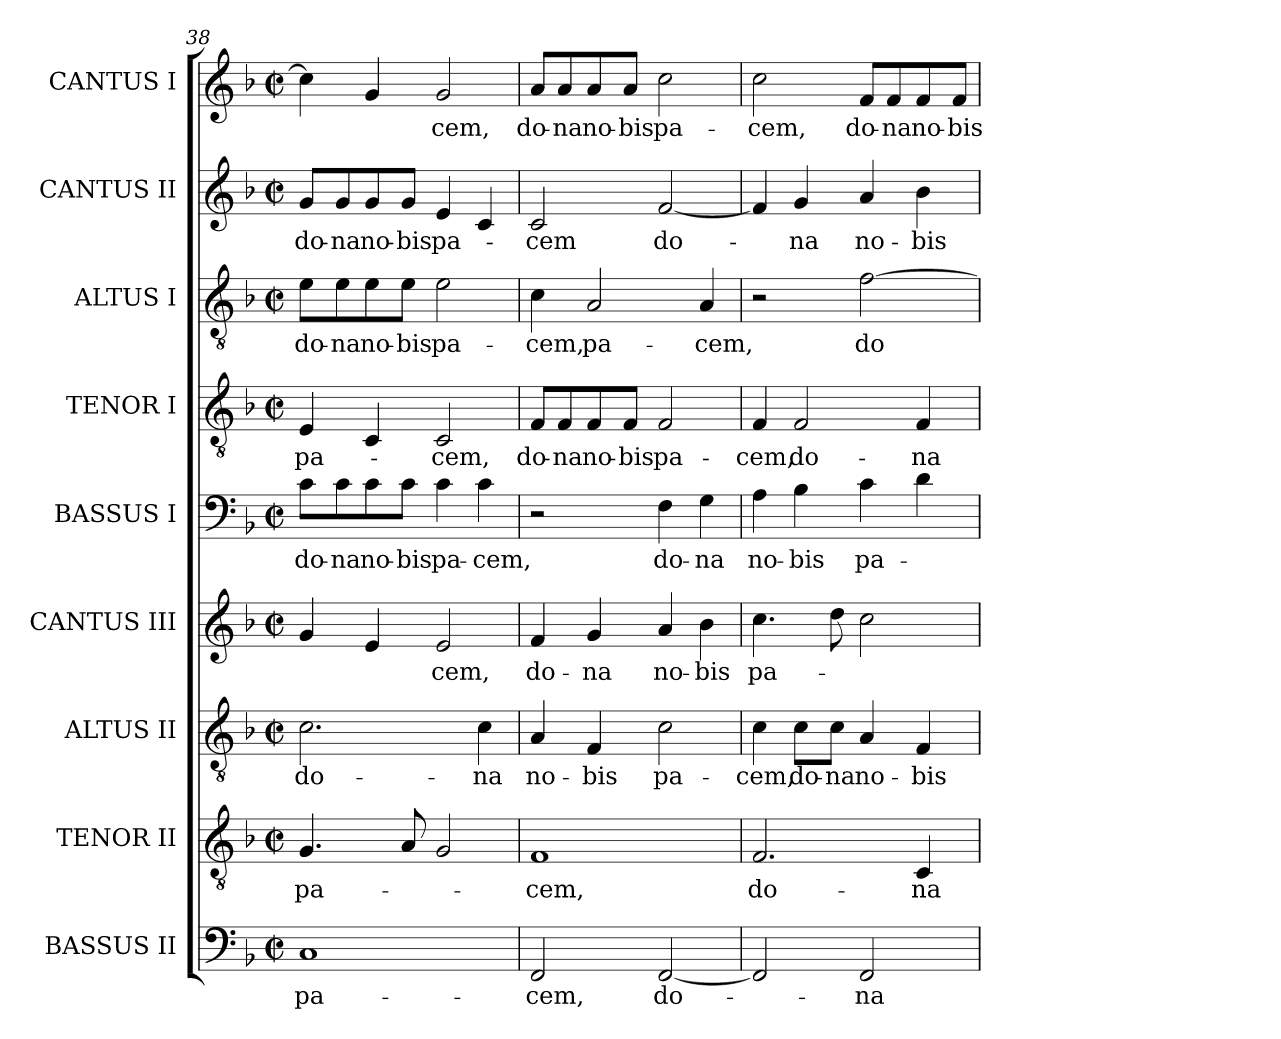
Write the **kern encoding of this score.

**kern	**text	**kern	**text	**kern	**text	**kern	**text	**kern	**text	**kern	**text	**kern	**text	**kern	**text	**kern	**text
*part9	*part9	*part8	*part8	*part7	*part7	*part6	*part6	*part5	*part5	*part4	*part4	*part3	*part3	*part2	*part2	*part1	*part1
*staff9	*staff9	*staff8	*staff8	*staff7	*staff7	*staff6	*staff6	*staff5	*staff5	*staff4	*staff4	*staff3	*staff3	*staff2	*staff2	*staff1	*staff1
*I"BASSUS II	*	*I"TENOR II	*	*I"ALTUS II	*	*I"CANTUS III	*	*I"BASSUS I	*	*I"TENOR I	*	*I"ALTUS I	*	*I"CANTUS II	*	*I"CANTUS I	*
*I'B. II	*	*I'T. II	*	*I'A. II	*	*I'C. III	*	*I'B. I	*	*I'T. I	*	*I'A. I	*	*I'C. II	*	*I'C. I	*
*clefF4	*	*clefGv2	*	*clefGv2	*	*clefG2	*	*clefF4	*	*clefGv2	*	*clefGv2	*	*clefG2	*	*clefG2	*
*	*	*ITrd7c12	*	*ITrd7c12	*	*	*	*	*	*ITrd7c12	*	*ITrd7c12	*	*	*	*	*
*k[b-]	*	*k[b-]	*	*k[b-]	*	*k[b-]	*	*k[b-]	*	*k[b-]	*	*k[b-]	*	*k[b-]	*	*k[b-]	*
*F:	*	*F:	*	*F:	*	*F:	*	*F:	*	*F:	*	*F:	*	*F:	*	*F:	*
*M2/2	*	*M2/2	*	*M2/2	*	*M2/2	*	*M2/2	*	*M2/2	*	*M2/2	*	*M2/2	*	*M2/2	*
*met(c|)	*	*met(c|)	*	*met(c|)	*	*met(c|)	*	*met(c|)	*	*met(c|)	*	*met(c|)	*	*met(c|)	*	*met(c|)	*
=38	=38	=38	=38	=38	=38	=38	=38	=38	=38	=38	=38	=38	=38	=38	=38	=38	=38
!	!LO:LY:b:color=#000000	!	!	!	!	!	!	!	!	!	!	!	!	!	!	!	!
!	!	!	!LO:LY:b:color=#000000	!	!	!	!	!	!	!	!	!	!	!	!	!	!
!	!	!	!	!	!LO:LY:b:color=#000000	!	!	!	!	!	!	!	!	!	!	!	!
!	!	!	!	!	!	!	!	!	!LO:LY:b:color=#000000	!	!	!	!	!	!	!	!
!	!	!	!	!	!	!	!	!	!	!	!LO:LY:b:color=#000000	!	!	!	!	!	!
!	!	!	!	!	!	!	!	!	!	!	!	!	!LO:LY:b:color=#000000	!	!	!	!
!	!	!	!	!	!	!	!	!	!	!	!	!	!	!	!LO:LY:b:color=#000000	!	!
1Ci	pa-	4.GGi/	pa-	2.Ci\	do-	4gi/	.	8ci\L	do-	4EEi/	pa-	8Ei\L	do-	8gi/L	do-	4cci\]	.
!	!	!	!	!	!	!	!	!	!LO:LY:b:color=#000000	!	!	!	!	!	!	!	!
!	!	!	!	!	!	!	!	!	!	!	!	!	!LO:LY:b:color=#000000	!	!	!	!
!	!	!	!	!	!	!	!	!	!	!	!	!	!	!	!LO:LY:b:color=#000000	!	!
.	.	.	.	.	.	.	.	8ci\	-na	.	.	8Ei\	-na	8gi/	-na	.	.
!	!	!	!	!	!	!	!	!	!LO:LY:b:color=#000000	!	!	!	!	!	!	!	!
!	!	!	!	!	!	!	!	!	!	!	!	!	!LO:LY:b:color=#000000	!	!	!	!
!	!	!	!	!	!	!	!	!	!	!	!	!	!	!	!LO:LY:b:color=#000000	!	!
.	.	.	.	.	.	4ei/	.	8ci\	no-	4CCi/	.	8Ei\	no-	8gi/	no-	4gi/	.
!	!	!	!	!	!	!	!	!	!LO:LY:b:color=#000000	!	!	!	!	!	!	!	!
!	!	!	!	!	!	!	!	!	!	!	!	!	!LO:LY:b:color=#000000	!	!	!	!
!	!	!	!	!	!	!	!	!	!	!	!	!	!	!	!LO:LY:b:color=#000000	!	!
.	.	8AAi/	.	.	.	.	.	8ci\J	-bis	.	.	8Ei\J	-bis	8gi/J	-bis	.	.
!	!	!	!	!	!	!	!LO:LY:b:color=#000000	!	!	!	!	!	!	!	!	!	!
!	!	!	!	!	!	!	!	!	!LO:LY:b:color=#000000	!	!	!	!	!	!	!	!
!	!	!	!	!	!	!	!	!	!	!	!LO:LY:b:color=#000000	!	!	!	!	!	!
!	!	!	!	!	!	!	!	!	!	!	!	!	!LO:LY:b:color=#000000	!	!	!	!
!	!	!	!	!	!	!	!	!	!	!	!	!	!	!	!LO:LY:b:color=#000000	!	!
!	!	!	!	!	!	!	!	!	!	!	!	!	!	!	!	!	!LO:LY:b:color=#000000
.	.	2GGi/	.	.	.	2ei/	-cem,	4ci\	pa-	2CCi/	-cem,	2Ei\	pa-	4ei/	pa-	2gi/	-cem,
!	!	!	!	!	!LO:LY:b:color=#000000	!	!	!	!	!	!	!	!	!	!	!	!
!	!	!	!	!	!	!	!	!	!LO:LY:b:color=#000000	!	!	!	!	!	!	!	!
.	.	.	.	4Ci\	-na	.	.	4ci\	-cem,	.	.	.	.	4ci/	.	.	.
=39	=39	=39	=39	=39	=39	=39	=39	=39	=39	=39	=39	=39	=39	=39	=39	=39	=39
!	!LO:LY:b:color=#000000	!	!	!	!	!	!	!	!	!	!	!	!	!	!	!	!
!	!	!	!LO:LY:b:color=#000000	!	!	!	!	!	!	!	!	!	!	!	!	!	!
!	!	!	!	!	!LO:LY:b:color=#000000	!	!	!	!	!	!	!	!	!	!	!	!
!	!	!	!	!	!	!	!LO:LY:b:color=#000000	!	!	!	!	!	!	!	!	!	!
!	!	!	!	!	!	!	!	!	!	!	!LO:LY:b:color=#000000	!	!	!	!	!	!
!	!	!	!	!	!	!	!	!	!	!	!	!	!LO:LY:b:color=#000000	!	!	!	!
!	!	!	!	!	!	!	!	!	!	!	!	!	!	!	!LO:LY:b:color=#000000	!	!
!	!	!	!	!	!	!	!	!	!	!	!	!	!	!	!	!	!LO:LY:b:color=#000000
2FFi/	-cem,	1FFi	-cem,	4AAi/	no-	4fi/	do-	2r	.	8FFi/L	do-	4Ci\	-cem,	2ci/	-cem	8ai/L	do-
!	!	!	!	!	!	!	!	!	!	!	!LO:LY:b:color=#000000	!	!	!	!	!	!
!	!	!	!	!	!	!	!	!	!	!	!	!	!	!	!	!	!LO:LY:b:color=#000000
.	.	.	.	.	.	.	.	.	.	8FFi/	-na	.	.	.	.	8ai/	-na
!	!	!	!	!	!LO:LY:b:color=#000000	!	!	!	!	!	!	!	!	!	!	!	!
!	!	!	!	!	!	!	!LO:LY:b:color=#000000	!	!	!	!	!	!	!	!	!	!
!	!	!	!	!	!	!	!	!	!	!	!LO:LY:b:color=#000000	!	!	!	!	!	!
!	!	!	!	!	!	!	!	!	!	!	!	!	!LO:LY:b:color=#000000	!	!	!	!
!	!	!	!	!	!	!	!	!	!	!	!	!	!	!	!	!	!LO:LY:b:color=#000000
.	.	.	.	4FFi/	-bis	4gi/	-na	.	.	8FFi/	no-	2AAi/	pa-	.	.	8ai/	no-
!	!	!	!	!	!	!	!	!	!	!	!LO:LY:b:color=#000000	!	!	!	!	!	!
!	!	!	!	!	!	!	!	!	!	!	!	!	!	!	!	!	!LO:LY:b:color=#000000
.	.	.	.	.	.	.	.	.	.	8FFi/J	-bis	.	.	.	.	8ai/J	-bis
!	!LO:LY:b:color=#000000	!	!	!	!	!	!	!	!	!	!	!	!	!	!	!	!
!	!	!	!	!	!LO:LY:b:color=#000000	!	!	!	!	!	!	!	!	!	!	!	!
!	!	!	!	!	!	!	!LO:LY:b:color=#000000	!	!	!	!	!	!	!	!	!	!
!	!	!	!	!	!	!	!	!	!LO:LY:b:color=#000000	!	!	!	!	!	!	!	!
!	!	!	!	!	!	!	!	!	!	!	!LO:LY:b:color=#000000	!	!	!	!	!	!
!	!	!	!	!	!	!	!	!	!	!	!	!	!	!	!LO:LY:b:color=#000000	!	!
!	!	!	!	!	!	!	!	!	!	!	!	!	!	!	!	!	!LO:LY:b:color=#000000
[<2FFi/	do-	.	.	2Ci\	pa-	4ai/	no-	4Fi\	do-	2FFi/	pa-	.	.	[<2fi/	do-	2cci\	pa-
!	!	!	!	!	!	!	!LO:LY:b:color=#000000	!	!	!	!	!	!	!	!	!	!
!	!	!	!	!	!	!	!	!	!LO:LY:b:color=#000000	!	!	!	!	!	!	!	!
!	!	!	!	!	!	!	!	!	!	!	!	!	!LO:LY:b:color=#000000	!	!	!	!
.	.	.	.	.	.	4b-i\	-bis	4Gi\	-na	.	.	4AAi/	-cem,	.	.	.	.
=40	=40	=40	=40	=40	=40	=40	=40	=40	=40	=40	=40	=40	=40	=40	=40	=40	=40
!	!	!	!LO:LY:b:color=#000000	!	!	!	!	!	!	!	!	!	!	!	!	!	!
!	!	!	!	!	!LO:LY:b:color=#000000	!	!	!	!	!	!	!	!	!	!	!	!
!	!	!	!	!	!	!	!LO:LY:b:color=#000000	!	!	!	!	!	!	!	!	!	!
!	!	!	!	!	!	!	!	!	!LO:LY:b:color=#000000	!	!	!	!	!	!	!	!
!	!	!	!	!	!	!	!	!	!	!	!LO:LY:b:color=#000000	!	!	!	!	!	!
!	!	!	!	!	!	!	!	!	!	!	!	!	!	!	!	!	!LO:LY:b:color=#000000
2FFi/]	.	2.FFi/	do-	4Ci\	-cem,	4.cci\	pa-	4Ai\	no-	4FFi/	-cem,	2r	.	4fi/]	.	2cci\	-cem,
!	!	!	!	!	!LO:LY:b:color=#000000	!	!	!	!	!	!	!	!	!	!	!	!
!	!	!	!	!	!	!	!	!	!LO:LY:b:color=#000000	!	!	!	!	!	!	!	!
!	!	!	!	!	!	!	!	!	!	!	!LO:LY:b:color=#000000	!	!	!	!	!	!
!	!	!	!	!	!	!	!	!	!	!	!	!	!	!	!LO:LY:b:color=#000000	!	!
.	.	.	.	8Ci\L	do-	.	.	4B-i\	-bis	2FFi/	do-	.	.	4gi/	-na	.	.
!	!	!	!	!	!LO:LY:b:color=#000000	!	!	!	!	!	!	!	!	!	!	!	!
.	.	.	.	8Ci\J	-na	8ddi\	.	.	.	.	.	.	.	.	.	.	.
!	!LO:LY:b:color=#000000	!	!	!	!	!	!	!	!	!	!	!	!	!	!	!	!
!	!	!	!	!	!LO:LY:b:color=#000000	!	!	!	!	!	!	!	!	!	!	!	!
!	!	!	!	!	!	!	!	!	!LO:LY:b:color=#000000	!	!	!	!	!	!	!	!
!	!	!	!	!	!	!	!	!	!	!	!	!	!LO:LY:b:color=#000000	!	!	!	!
!	!	!	!	!	!	!	!	!	!	!	!	!	!	!	!LO:LY:b:color=#000000	!	!
!	!	!	!	!	!	!	!	!	!	!	!	!	!	!	!	!	!LO:LY:b:color=#000000
2FFi/	-na	.	.	4AAi/	no-	2cci\	.	4ci\	pa-	.	.	[>2Fi\	do-	4ai/	no-	8fi/L	do-
!	!	!	!	!	!	!	!	!	!	!	!	!	!	!	!	!	!LO:LY:b:color=#000000
.	.	.	.	.	.	.	.	.	.	.	.	.	.	.	.	8fi/	-na
!	!	!	!LO:LY:b:color=#000000	!	!	!	!	!	!	!	!	!	!	!	!	!	!
!	!	!	!	!	!LO:LY:b:color=#000000	!	!	!	!	!	!	!	!	!	!	!	!
!	!	!	!	!	!	!	!	!	!	!	!LO:LY:b:color=#000000	!	!	!	!	!	!
!	!	!	!	!	!	!	!	!	!	!	!	!	!	!	!LO:LY:b:color=#000000	!	!
!	!	!	!	!	!	!	!	!	!	!	!	!	!	!	!	!	!LO:LY:b:color=#000000
.	.	4CCi/	-na	4FFi/	-bis	.	.	4di\	.	4FFi/	-na	.	.	4b-i\	-bis	8fi/	no-
!	!	!	!	!	!	!	!	!	!	!	!	!	!	!	!	!	!LO:LY:b:color=#000000
.	.	.	.	.	.	.	.	.	.	.	.	.	.	.	.	8fi/J	-bis
=	=	=	=	=	=	=	=	=	=	=	=	=	=	=	=	=	=
*-	*-	*-	*-	*-	*-	*-	*-	*-	*-	*-	*-	*-	*-	*-	*-	*-	*-
